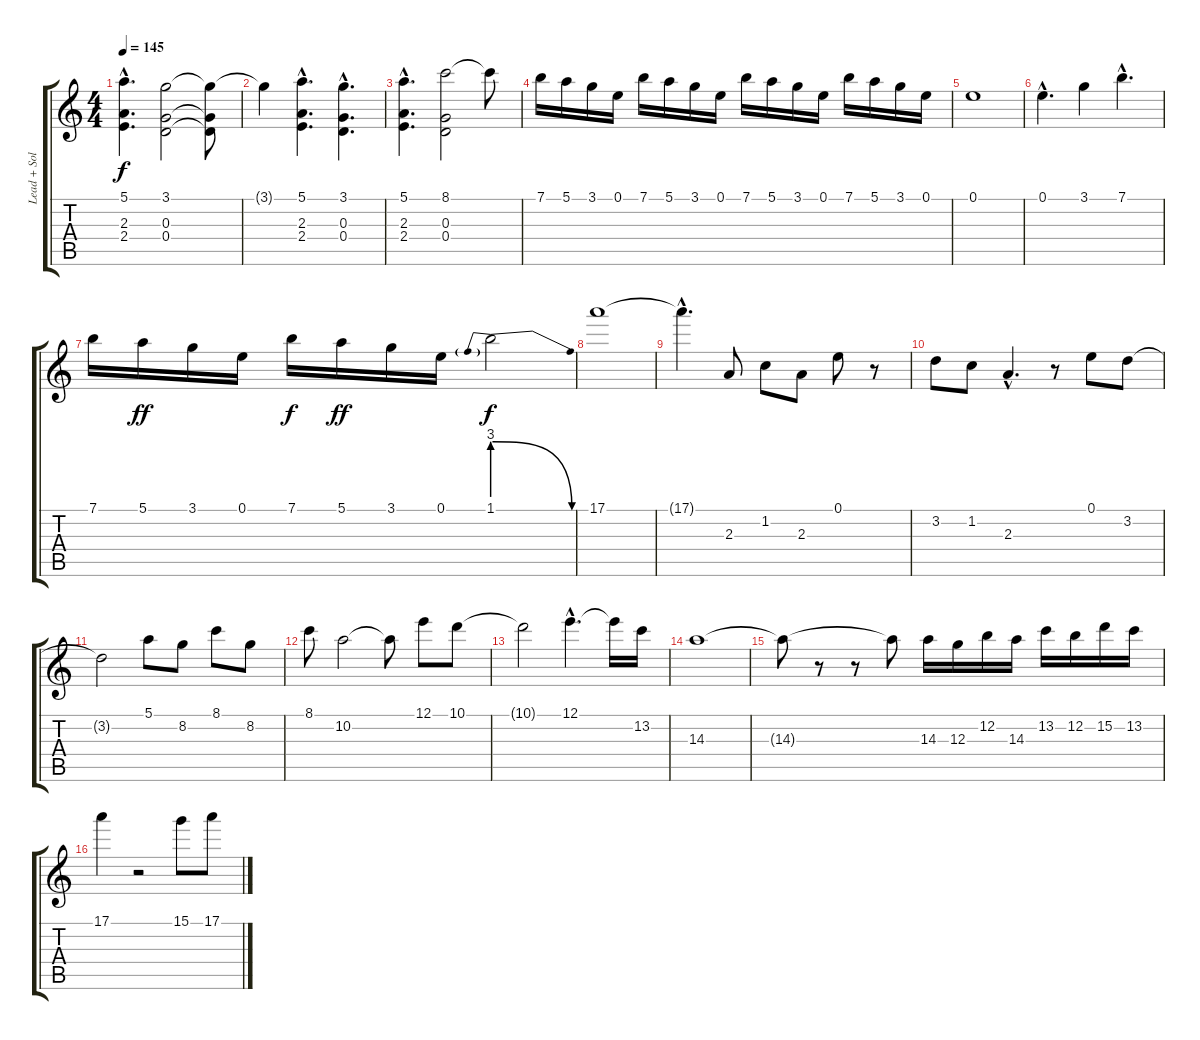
\track ("Lead + Solo Guitar" "Lead + Sol") {instrument distortionguitar}
\staff {score tabs}
\tuning (E4 B3 G3 D3 A2 E2) {hide}
\ts (4 4)
\tempo 145
\clef g2
\ks c
(5.1{hac} 2.3{hac} 2.4{hac}).4{d dy f} (3.1 0.3 0.4).2 (3.1{t} 0.3{t} 0.4{t}).8 |
3.1{t}.4 (5.1{hac} 2.3{hac} 2.4{hac}).4{d} (3.1{hac} 0.3{hac} 0.4{hac}).4{d} |
(5.1{hac} 2.3{hac} 2.4{hac}).4{d} (8.1 0.3 0.4).2 8.1{t}.8 |
7.1.16 5.1.16 3.1.16 0.1.16 7.1.16 5.1.16 3.1.16 0.1.16 7.1.16 5.1.16 3.1.16 0.1.16 7.1.16 5.1.16 3.1.16 0.1.16 |
0.1.1 |
0.1{hac}.4{d} 3.1.4 7.1{hac}.4{d} |
7.1.16 5.1.16{dy ff} 3.1.16 0.1.16 7.1.16{dy f} 5.1.16{dy ff} 3.1.16 0.1.16 1.1{be (prebendrelease 0 12 60 0)}.2{dy f} |
17.1.1{volume 16 balance 0 instrument overdrivenguitar} |
17.1{hac t}.4{d} 2.3.8 1.2.8 2.3.8 0.1.8 r.8 |
3.2.8 1.2.8 2.3{hac}.4{d} r.8 0.1.8 3.2.8 |
3.2{t}.2 5.1.8 8.2.8 8.1.8 8.2.8 |
8.1.8 10.2.2 10.2{t}.8 12.1.8 10.1.8 |
10.1{t}.2 12.1{hac}.4{d} 12.1{t}.16 13.2.16 |
14.3.1 |
14.3{t}.8 r.8 r.8 14.3{t}.8 14.3.16 12.3.16 12.2.16 14.3.16 13.2.16 12.2.16 15.2.16 13.2.16 |
17.1.4 r.2 15.1.8 17.1.8
